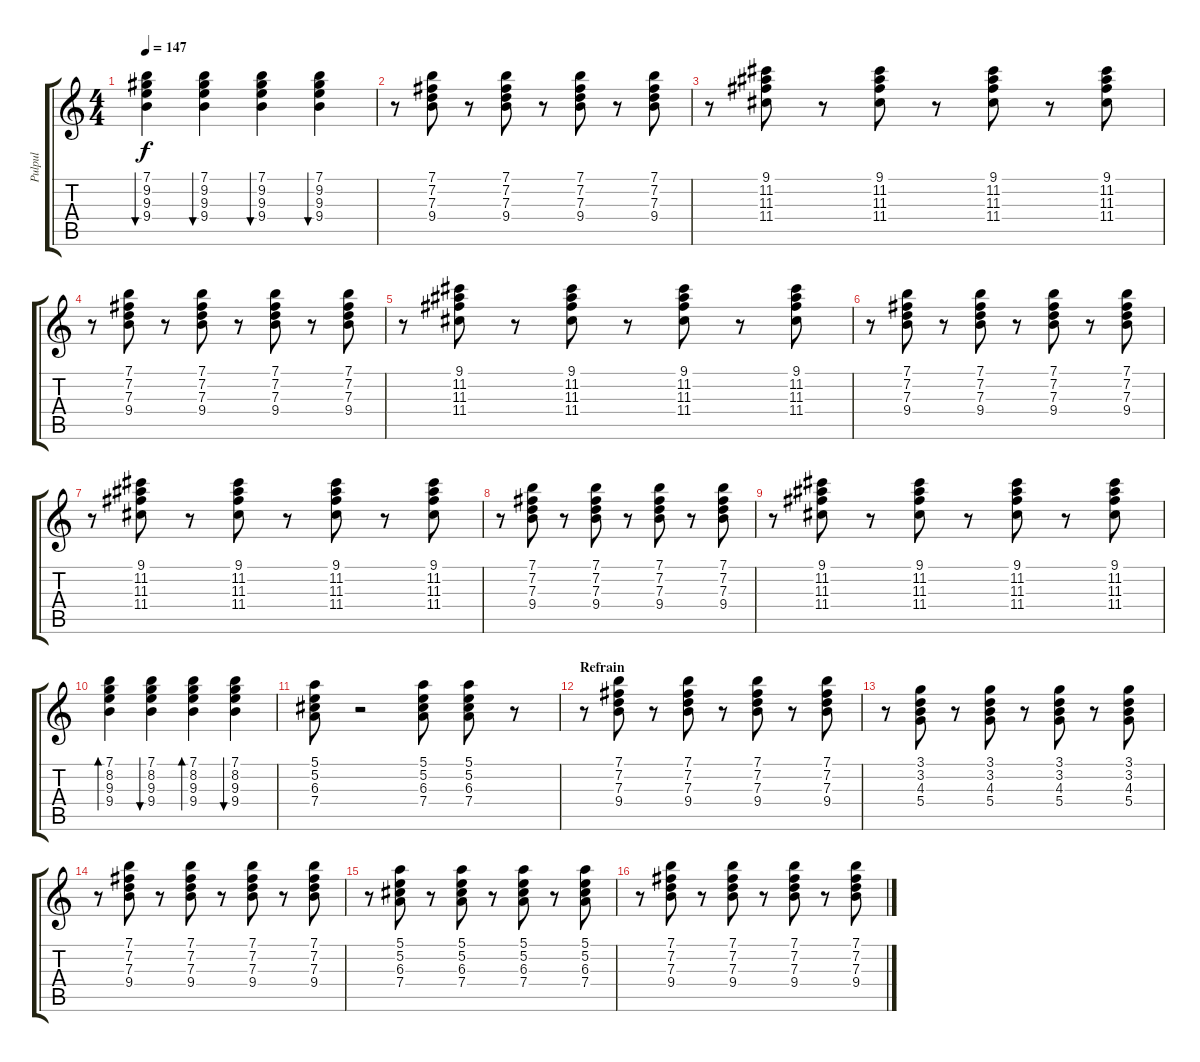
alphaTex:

\track ("Pulpul" "Pulpul") {instrument electricguitarmuted}
\staff {score tabs}
\tuning (E4 B3 G3 D3 A2 E2) {hide}
\ts (4 4)
\tempo 147
\clef g2
\ks c
(7.1 9.2 9.3 9.4).4{bu 60 dy f} (7.1 9.2 9.3 9.4).4{bu 60} (7.1 9.2 9.3 9.4).4{bu 60} (7.1 9.2 9.3 9.4).4{bu 60} |
r.8 (7.1 7.2 7.3 9.4).8 r.8 (7.1 7.2 7.3 9.4).8 r.8 (7.1 7.2 7.3 9.4).8 r.8 (7.1 7.2 7.3 9.4).8 |
r.8 (9.1 11.2 11.3 11.4).8 r.8 (9.1 11.2 11.3 11.4).8 r.8 (9.1 11.2 11.3 11.4).8 r.8 (9.1 11.2 11.3 11.4).8 |
r.8 (7.1 7.2 7.3 9.4).8 r.8 (7.1 7.2 7.3 9.4).8 r.8 (7.1 7.2 7.3 9.4).8 r.8 (7.1 7.2 7.3 9.4).8 |
r.8 (9.1 11.2 11.3 11.4).8 r.8 (9.1 11.2 11.3 11.4).8 r.8 (9.1 11.2 11.3 11.4).8 r.8 (9.1 11.2 11.3 11.4).8 |
r.8 (7.1 7.2 7.3 9.4).8 r.8 (7.1 7.2 7.3 9.4).8 r.8 (7.1 7.2 7.3 9.4).8 r.8 (7.1 7.2 7.3 9.4).8 |
r.8 (9.1 11.2 11.3 11.4).8 r.8 (9.1 11.2 11.3 11.4).8 r.8 (9.1 11.2 11.3 11.4).8 r.8 (9.1 11.2 11.3 11.4).8 |
r.8 (7.1 7.2 7.3 9.4).8 r.8 (7.1 7.2 7.3 9.4).8 r.8 (7.1 7.2 7.3 9.4).8 r.8 (7.1 7.2 7.3 9.4).8 |
r.8 (9.1 11.2 11.3 11.4).8 r.8 (9.1 11.2 11.3 11.4).8 r.8 (9.1 11.2 11.3 11.4).8 r.8 (9.1 11.2 11.3 11.4).8 |
(7.1 8.2 9.3 9.4).4{bd 120} (7.1 8.2 9.3 9.4).4{bu 120} (7.1 8.2 9.3 9.4).4{bd 120} (7.1 8.2 9.3 9.4).4{bu 120} |
(5.1 5.2 6.3 7.4).8 r.2 (5.1 5.2 6.3 7.4).8 (5.1 5.2 6.3 7.4).8 r.8 |
\section ("" "Refrain")
r.8 (7.1 7.2 7.3 9.4).8 r.8 (7.1 7.2 7.3 9.4).8 r.8 (7.1 7.2 7.3 9.4).8 r.8 (7.1 7.2 7.3 9.4).8 |
r.8 (3.1 3.2 4.3 5.4).8 r.8 (3.1 3.2 4.3 5.4).8 r.8 (3.1 3.2 4.3 5.4).8 r.8 (3.1 3.2 4.3 5.4).8 |
r.8 (7.1 7.2 7.3 9.4).8 r.8 (7.1 7.2 7.3 9.4).8 r.8 (7.1 7.2 7.3 9.4).8 r.8 (7.1 7.2 7.3 9.4).8 |
r.8 (5.1 5.2 6.3 7.4).8 r.8 (5.1 5.2 6.3 7.4).8 r.8 (5.1 5.2 6.3 7.4).8 r.8 (5.1 5.2 6.3 7.4).8 |
r.8 (7.1 7.2 7.3 9.4).8 r.8 (7.1 7.2 7.3 9.4).8 r.8 (7.1 7.2 7.3 9.4).8 r.8 (7.1 7.2 7.3 9.4).8
